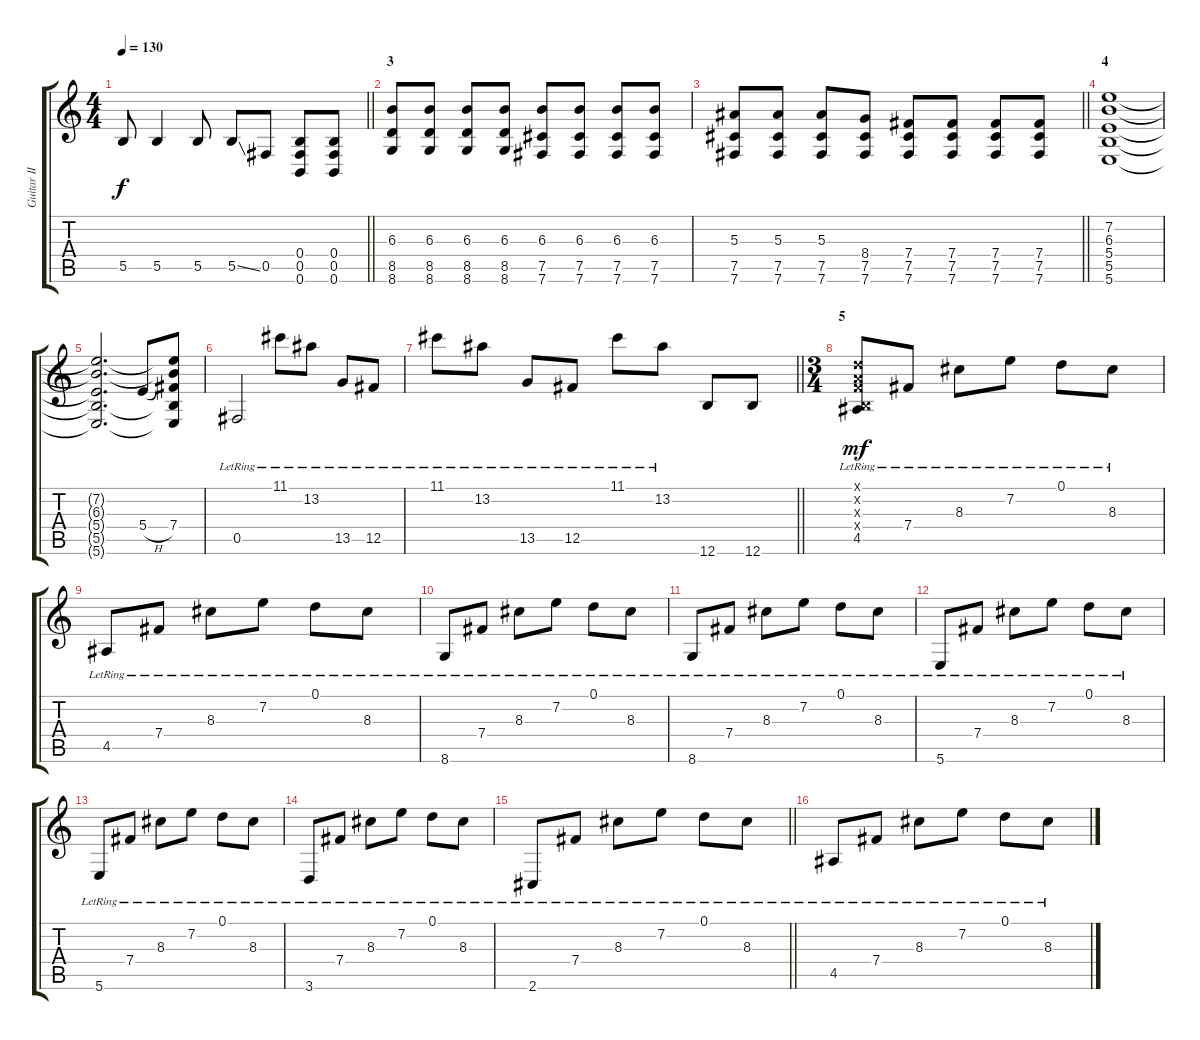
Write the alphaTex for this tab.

\track ("Guitar II" "Guitar II") {instrument distortionguitar}
\staff {score tabs}
\tuning (D4 A3 F3 B2 Gb2 B1) {hide}
\ts (4 4)
\tempo 130
\clef g2
\barLineRight lightlight
\ks c
5.5{t}.8{dy f} 5.5.4 5.5.8 5.5{ss}.8 0.5.8 (0.4 0.5 0.6).8 (0.4 0.5 0.6).8 |
\section ("" "3")
(6.3 8.5 8.6).8 (6.3 8.5 8.6).8 (6.3 8.5 8.6).8 (6.3 8.5 8.6).8 (6.3 7.5 7.6).8 (6.3 7.5 7.6).8 (6.3 7.5 7.6).8 (6.3 7.5 7.6).8 |
\barLineRight lightlight
(5.3 7.5 7.6).8 (5.3 7.5 7.6).8 (5.3 7.5 7.6).8 (8.4 7.5 7.6).8 (7.4 7.5 7.6).8 (7.4 7.5 7.6).8 (7.4 7.5 7.6).8 (7.4 7.5 7.6).8 |
\section ("" "4")
(7.2 6.3 5.4 5.5 5.6).1 |
(7.2{t} 6.3{t} 5.4{t} 5.5{t} 5.6{t}).2{d} 5.4{h}.8 (7.2{t} 6.3{t} 7.4 5.5{t} 5.6{t}).8 |
0.5{lr}.2 11.1{lr}.8 13.2{lr}.8 13.5{lr}.8 12.5{lr}.8 |
\barLineRight lightlight
11.1{lr}.8 13.2{lr}.8 13.5{lr}.8 12.5{lr}.8 11.1{lr}.8 13.2{lr}.8 12.6.8 12.6.8 |
\ts (3 4)
\section ("" "5")
(0.1{x} 0.2{x} 0.3{x} 0.4{x} 4.5{lr}).8{dy mf} 7.4{lr}.8 8.3{lr}.8 7.2{lr}.8 0.1{lr}.8 8.3{lr}.8 |
4.5{lr}.8 7.4{lr}.8 8.3{lr}.8 7.2{lr}.8 0.1{lr}.8 8.3{lr}.8 |
8.6{lr}.8 7.4{lr}.8 8.3{lr}.8 7.2{lr}.8 0.1{lr}.8 8.3{lr}.8 |
8.6{lr}.8 7.4{lr}.8 8.3{lr}.8 7.2{lr}.8 0.1{lr}.8 8.3{lr}.8 |
5.6{lr}.8 7.4{lr}.8 8.3{lr}.8 7.2{lr}.8 0.1{lr}.8 8.3{lr}.8 |
5.6{lr}.8 7.4{lr}.8 8.3{lr}.8 7.2{lr}.8 0.1{lr}.8 8.3{lr}.8 |
3.6{lr}.8 7.4{lr}.8 8.3{lr}.8 7.2{lr}.8 0.1{lr}.8 8.3{lr}.8 |
\barLineRight lightlight
2.6{lr}.8 7.4{lr}.8 8.3{lr}.8 7.2{lr}.8 0.1{lr}.8 8.3{lr}.8 |
\section ("" "")
4.5{lr}.8 7.4{lr}.8 8.3{lr}.8 7.2{lr}.8 0.1{lr}.8 8.3{lr}.8
